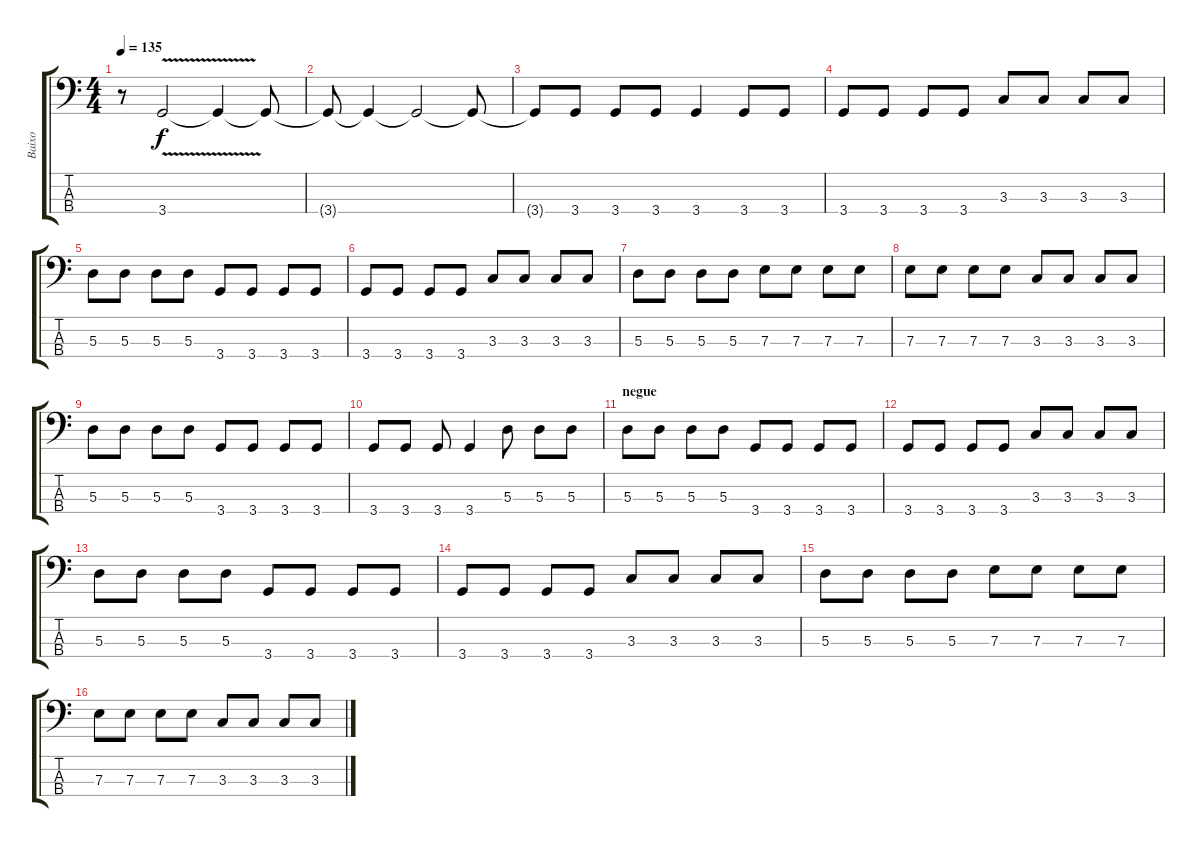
\track ("Baixo" "Baixo") {instrument electricbasspick}
\staff {score tabs}
\tuning (G2 D2 A1 E1) {hide}
\ts (4 4)
\tempo 135
\clef f4
\ks c
r.8{dy f instrument electricbasspick} 3.4{v}.2 3.4{t}.4 3.4{t}.8 |
3.4{t}.8 3.4{t}.4 3.4{t}.2 3.4{t}.8 |
3.4{t}.8 3.4.8 3.4.8 3.4.8 3.4.4 3.4.8 3.4.8 |
3.4.8 3.4.8 3.4.8 3.4.8 3.3.8 3.3.8 3.3.8 3.3.8 |
5.3.8 5.3.8 5.3.8 5.3.8 3.4.8 3.4.8 3.4.8 3.4.8 |
3.4.8 3.4.8 3.4.8 3.4.8 3.3.8 3.3.8 3.3.8 3.3.8 |
5.3.8 5.3.8 5.3.8 5.3.8 7.3.8 7.3.8 7.3.8 7.3.8 |
7.3.8 7.3.8 7.3.8 7.3.8 3.3.8 3.3.8 3.3.8 3.3.8 |
5.3.8 5.3.8 5.3.8 5.3.8 3.4.8 3.4.8 3.4.8 3.4.8 |
3.4.8 3.4.8 3.4.8 3.4.4 5.3.8 5.3.8 5.3.8 |
\section ("" "negue")
5.3.8 5.3.8 5.3.8 5.3.8 3.4.8 3.4.8 3.4.8 3.4.8 |
3.4.8 3.4.8 3.4.8 3.4.8 3.3.8 3.3.8 3.3.8 3.3.8 |
5.3.8 5.3.8 5.3.8 5.3.8 3.4.8 3.4.8 3.4.8 3.4.8 |
3.4.8 3.4.8 3.4.8 3.4.8 3.3.8 3.3.8 3.3.8 3.3.8 |
5.3.8 5.3.8 5.3.8 5.3.8 7.3.8 7.3.8 7.3.8 7.3.8 |
7.3.8 7.3.8 7.3.8 7.3.8 3.3.8 3.3.8 3.3.8 3.3.8
